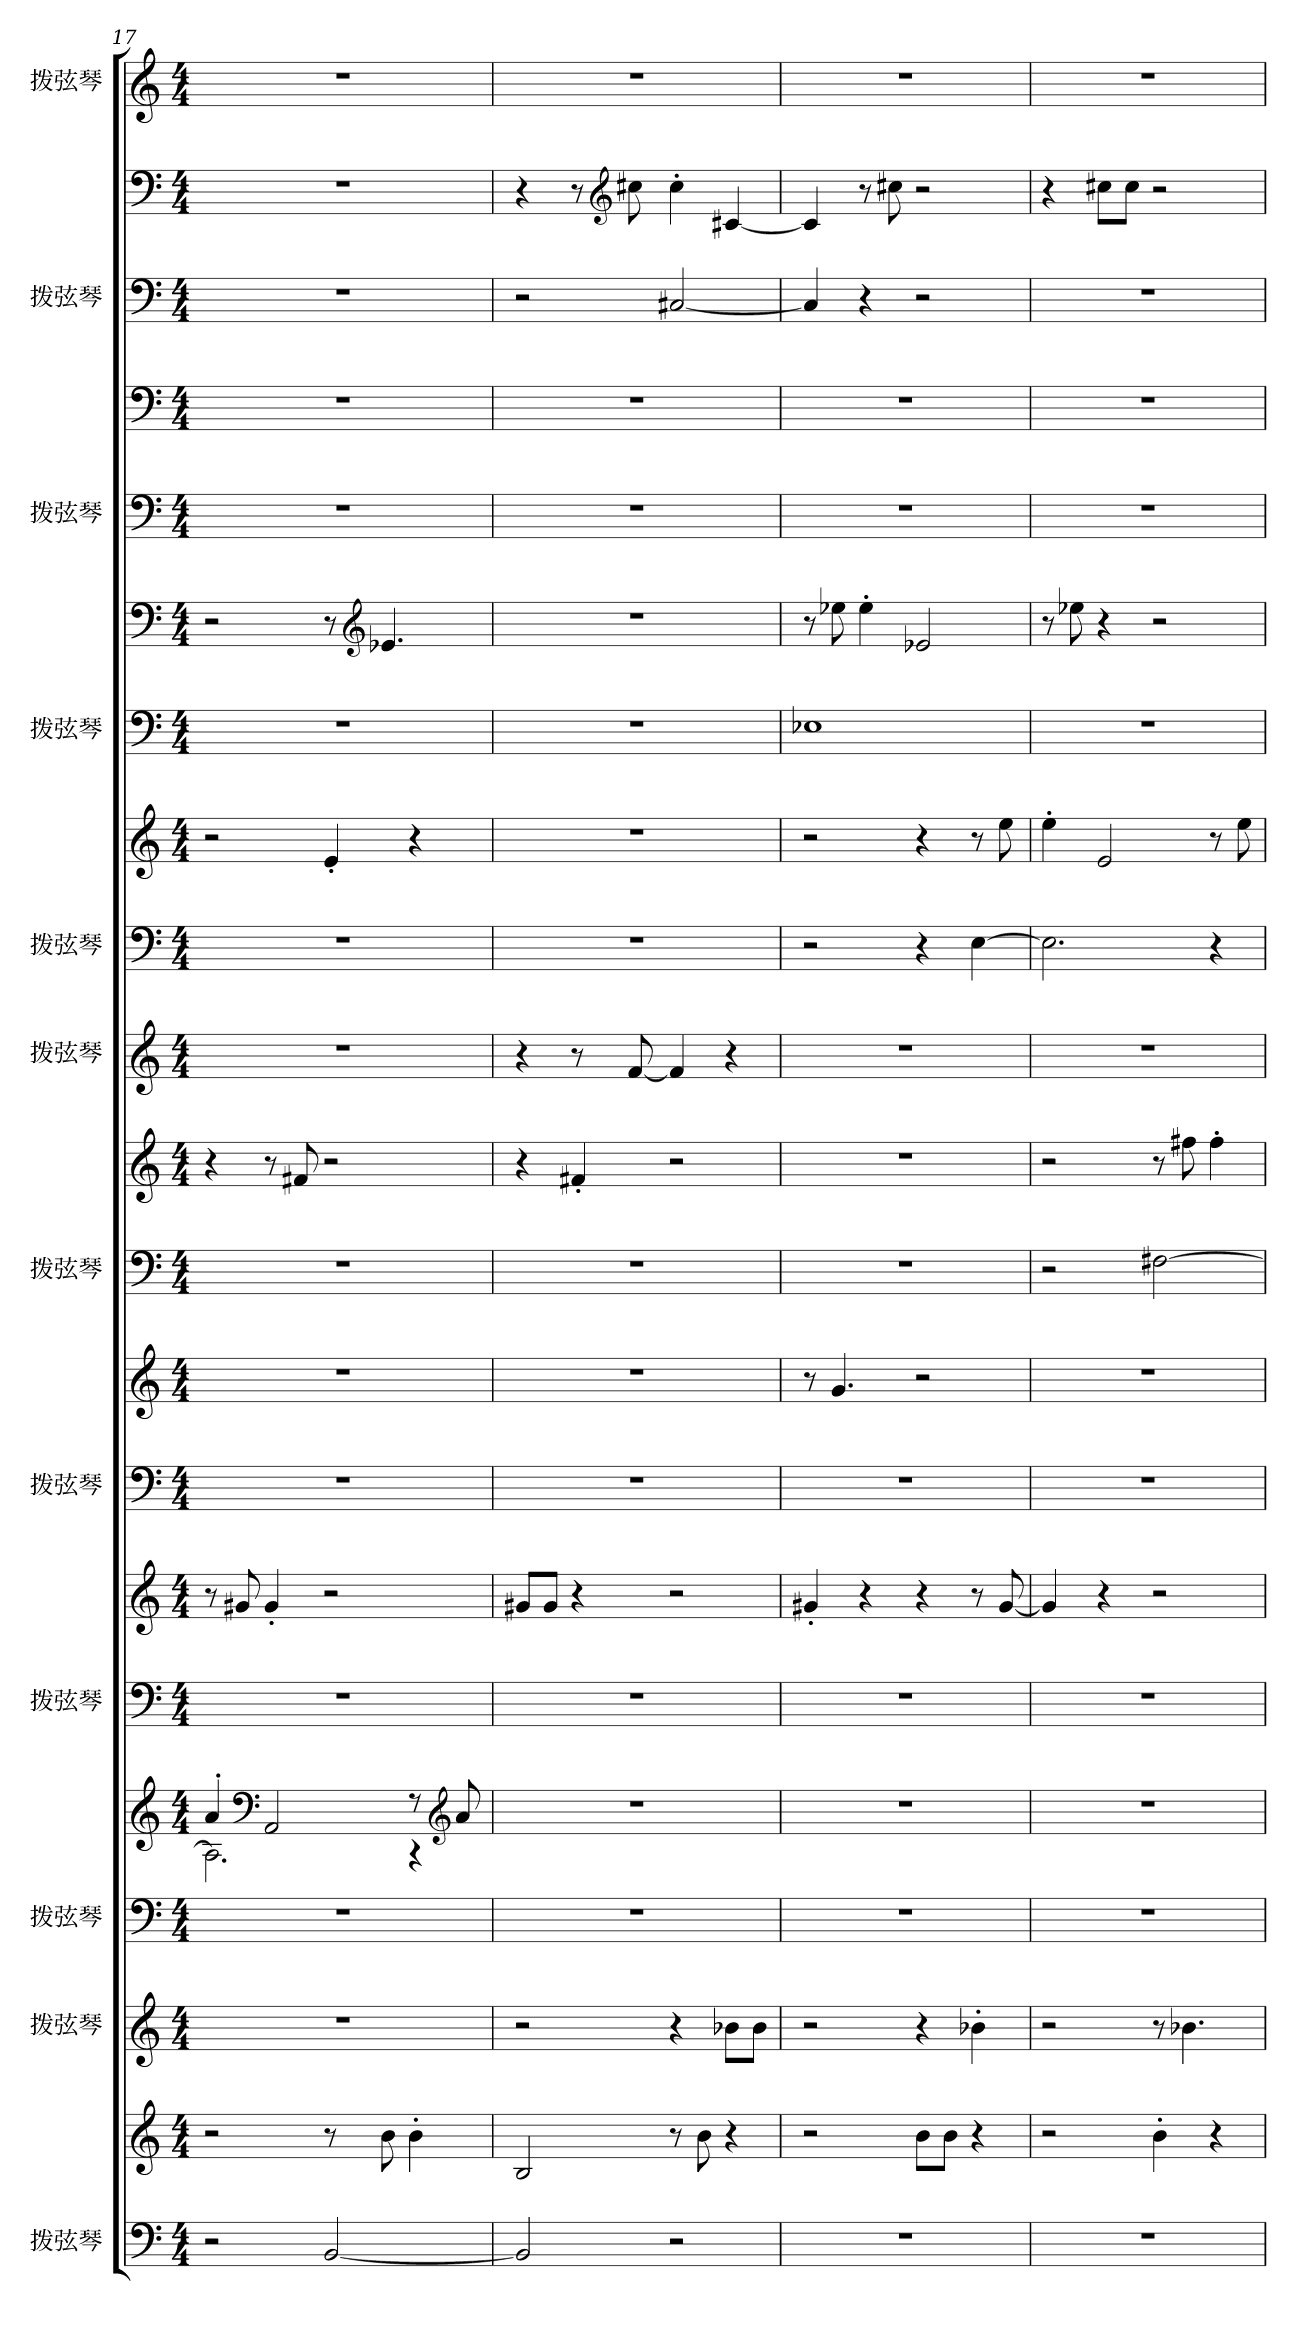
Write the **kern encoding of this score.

**kern	**kern	**kern	**kern	**kern	**kern	**kern	**kern	**kern	**kern	**kern	**kern	**kern	**kern	**kern	**kern	**kern	**kern	**kern	**kern	**kern
*part12	*part12	*part11	*part10	*part10	*part9	*part9	*part8	*part8	*part7	*part7	*part6	*part5	*part5	*part4	*part4	*part3	*part3	*part2	*part2	*part1
*staff21	*staff20	*staff19	*staff18	*staff17	*staff16	*staff15	*staff14	*staff13	*staff12	*staff11	*staff10	*staff9	*staff8	*staff7	*staff6	*staff5	*staff4	*staff3	*staff2	*staff1
*I"拨弦琴	*	*I"拨弦琴	*I"拨弦琴	*	*I"拨弦琴	*	*I"拨弦琴	*	*I"拨弦琴	*	*I"拨弦琴	*I"拨弦琴	*	*I"拨弦琴	*	*I"拨弦琴	*	*I"拨弦琴	*	*I"拨弦琴
*clefF4	*clefG2	*clefG2	*clefF4	*clefG2	*clefF4	*clefG2	*clefF4	*clefG2	*clefF4	*clefG2	*clefG2	*clefF4	*clefG2	*clefF4	*clefF4	*clefF4	*clefF4	*clefF4	*clefF4	*clefG2
*k[]	*k[]	*k[]	*k[]	*k[]	*k[]	*k[]	*k[]	*k[]	*k[]	*k[]	*k[]	*k[]	*k[]	*k[]	*k[]	*k[]	*k[]	*k[]	*k[]	*k[]
*M4/4	*M4/4	*M4/4	*M4/4	*M4/4	*M4/4	*M4/4	*M4/4	*M4/4	*M4/4	*M4/4	*M4/4	*M4/4	*M4/4	*M4/4	*M4/4	*M4/4	*M4/4	*M4/4	*M4/4	*M4/4
=17	=17	=17	=17	=17	=17	=17	=17	=17	=17	=17	=17	=17	=17	=17	=17	=17	=17	=17	=17	=17
*	*	*	*	*^	*	*	*	*	*	*	*	*	*	*	*	*	*	*	*	*
2r	2r	1r	1r	4a'/	2.A\]	1r	8r	1r	1r	1r	4r	1r	1r	2r	1r	2r	1r	1r	1r	1r	1r
.	.	.	.	.	.	.	8g#X/	.	.	.	.	.	.	.	.	.	.	.	.	.	.
*	*	*	*	*clefF4	*	*	*	*	*	*	*	*	*	*	*	*	*	*	*	*	*
.	.	.	.	2AA/	.	.	4g#'/	.	.	.	8r	.	.	.	.	.	.	.	.	.	.
.	.	.	.	.	.	.	.	.	.	.	8f#X/	.	.	.	.	.	.	.	.	.	.
[2BB/	8r	.	.	.	.	.	2r	.	.	.	2r	.	.	4e'/	.	8r	.	.	.	.	.
*	*	*	*	*	*	*	*	*	*	*	*	*	*	*	*	*clefG2	*	*	*	*	*
.	8b\	.	.	.	.	.	.	.	.	.	.	.	.	.	.	4.e-X/	.	.	.	.	.
.	4b'\	.	.	8r	4r	.	.	.	.	.	.	.	.	4r	.	.	.	.	.	.	.
*	*	*	*	*clefG2	*	*	*	*	*	*	*	*	*	*	*	*	*	*	*	*	*
.	.	.	.	8a/	.	.	.	.	.	.	.	.	.	.	.	.	.	.	.	.	.
*	*	*	*	*v	*v	*	*	*	*	*	*	*	*	*	*	*	*	*	*	*	*
!!LO:PB:g=z
=18	=18	=18	=18	=18	=18	=18	=18	=18	=18	=18	=18	=18	=18	=18	=18	=18	=18	=18	=18	=18
2BB/]	2B/	2r	1r	1r	1r	8g#X/L	1r	1r	1r	4r	4r	1r	1r	1r	1r	1r	1r	2r	4r	1r
.	.	.	.	.	.	8g#/J	.	.	.	.	.	.	.	.	.	.	.	.	.	.
.	.	.	.	.	.	4r	.	.	.	4f#X'/	8r	.	.	.	.	.	.	.	8r	.
*	*	*	*	*	*	*	*	*	*	*	*	*	*	*	*	*	*	*	*clefG2	*
.	.	.	.	.	.	.	.	.	.	.	[8f/	.	.	.	.	.	.	.	8cc#X\	.
2r	8r	4r	.	.	.	2r	.	.	.	2r	4f/]	.	.	.	.	.	.	[2C#X/	4cc#'\	.
.	8b\	.	.	.	.	.	.	.	.	.	.	.	.	.	.	.	.	.	.	.
.	4r	8b-X\L	.	.	.	.	.	.	.	.	4r	.	.	.	.	.	.	.	[4c#X/	.
.	.	8b-\J	.	.	.	.	.	.	.	.	.	.	.	.	.	.	.	.	.	.
=19	=19	=19	=19	=19	=19	=19	=19	=19	=19	=19	=19	=19	=19	=19	=19	=19	=19	=19	=19	=19
1r	2r	2r	1r	1r	1r	4g#X'/	1r	8r	1r	1r	1r	2r	2r	1E-X	8r	1r	1r	4C#/]	4c#/]	1r
.	.	.	.	.	.	.	.	4.g/	.	.	.	.	.	.	8ee-X\	.	.	.	.	.
.	.	.	.	.	.	4r	.	.	.	.	.	.	.	.	4ee-'\	.	.	4r	8r	.
.	.	.	.	.	.	.	.	.	.	.	.	.	.	.	.	.	.	.	8cc#X\	.
.	8b\L	4r	.	.	.	4r	.	2r	.	.	.	4r	4r	.	2e-X/	.	.	2r	2r	.
.	8b\J	.	.	.	.	.	.	.	.	.	.	.	.	.	.	.	.	.	.	.
.	4r	4b-X'\	.	.	.	8r	.	.	.	.	.	[4E\	8r	.	.	.	.	.	.	.
.	.	.	.	.	.	[8g#/	.	.	.	.	.	.	8ee\	.	.	.	.	.	.	.
=20	=20	=20	=20	=20	=20	=20	=20	=20	=20	=20	=20	=20	=20	=20	=20	=20	=20	=20	=20	=20
1r	2r	2r	1r	1r	1r	4g#/]	1r	1r	2r	2r	1r	2.E\]	4ee'\	1r	8r	1r	1r	1r	4r	1r
.	.	.	.	.	.	.	.	.	.	.	.	.	.	.	8ee-X\	.	.	.	.	.
.	.	.	.	.	.	4r	.	.	.	.	.	.	2e/	.	4r	.	.	.	8cc#X\L	.
.	.	.	.	.	.	.	.	.	.	.	.	.	.	.	.	.	.	.	8cc#\J	.
.	4b'\	8r	.	.	.	2r	.	.	[2F#X\	8r	.	.	.	.	2r	.	.	.	2r	.
.	.	4.b-X\	.	.	.	.	.	.	.	8ff#X\	.	.	.	.	.	.	.	.	.	.
.	4r	.	.	.	.	.	.	.	.	4ff#'\	.	4r	8r	.	.	.	.	.	.	.
.	.	.	.	.	.	.	.	.	.	.	.	.	8ee\	.	.	.	.	.	.	.
=	=	=	=	=	=	=	=	=	=	=	=	=	=	=	=	=	=	=	=	=
*-	*-	*-	*-	*-	*-	*-	*-	*-	*-	*-	*-	*-	*-	*-	*-	*-	*-	*-	*-	*-
